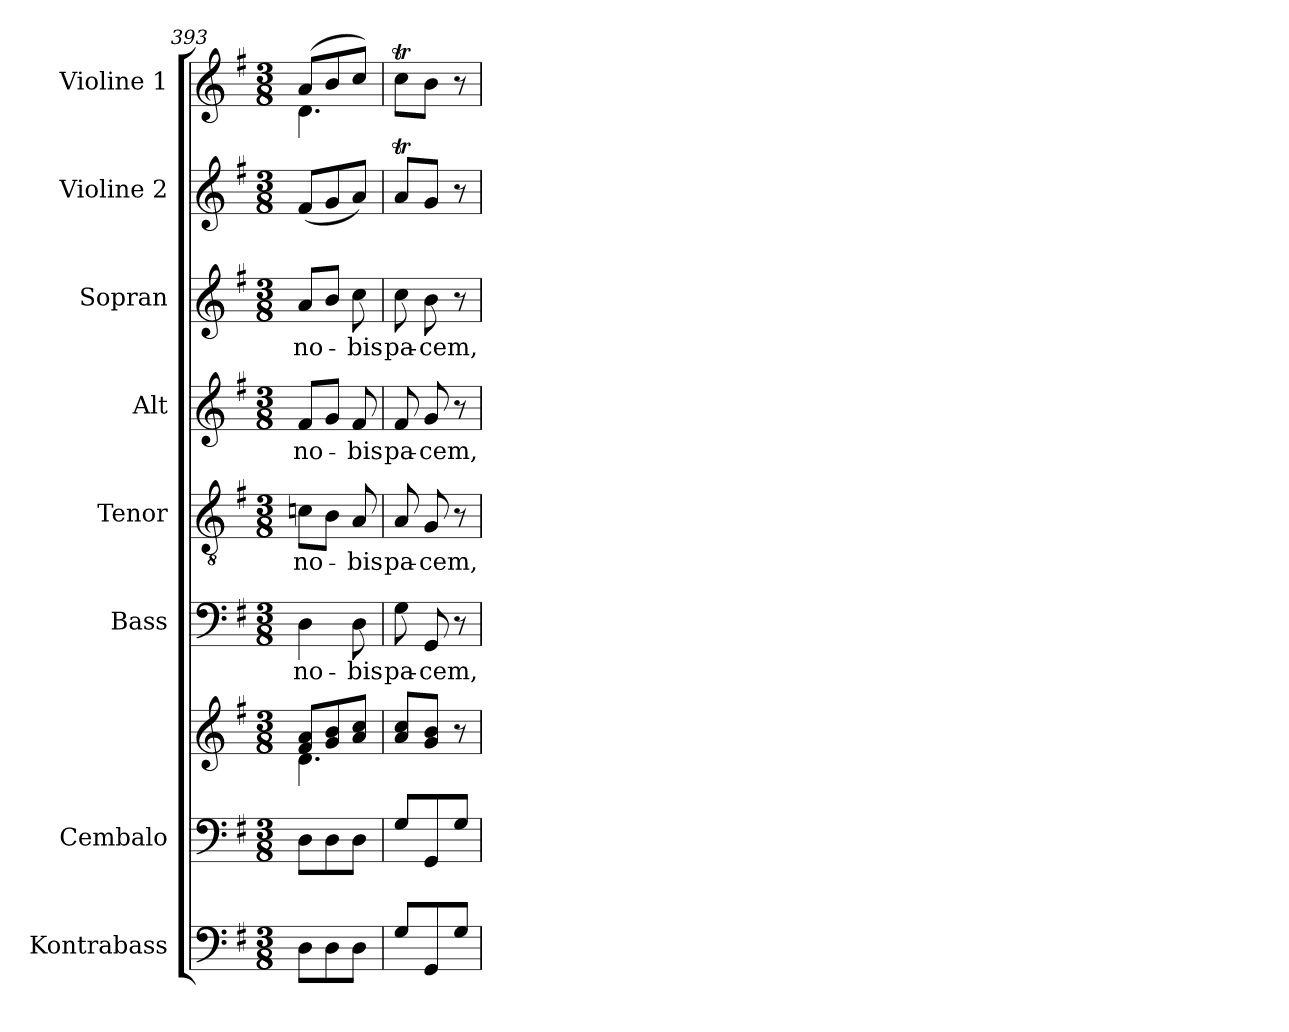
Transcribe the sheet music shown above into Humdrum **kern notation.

**kern	**kern	**kern	**kern	**text	**kern	**text	**kern	**text	**kern	**text	**kern	**kern
*part8	*part7	*part7	*part6	*part6	*part5	*part5	*part4	*part4	*part3	*part3	*part2	*part1
*staff9	*staff8	*staff7	*staff6	*staff6	*staff5	*staff5	*staff4	*staff4	*staff3	*staff3	*staff2	*staff1
*I"Kontrabass	*I"Cembalo	*	*I"Bass	*	*I"Tenor	*	*I"Alt	*	*I"Sopran	*	*I"Violine 2	*I"Violine 1
*I'Kb.	*I'Cemb.	*	*I'B.	*	*I'T.	*	*I'A.	*	*I'S.	*	*I'Vl. 2	*I'Vl. 1
*clefF4	*clefF4	*clefG2	*clefF4	*	*clefGv2	*	*clefG2	*	*clefG2	*	*clefG2	*clefG2
*ITrd7c12	*	*	*	*	*	*	*	*	*	*	*	*
*k[f#]	*k[f#]	*k[f#]	*k[f#]	*	*k[f#]	*	*k[f#]	*	*k[f#]	*	*k[f#]	*k[f#]
*G:	*G:	*G:	*G:	*	*G:	*	*G:	*	*G:	*	*G:	*G:
*M3/8	*M3/8	*M3/8	*M3/8	*	*M3/8	*	*M3/8	*	*M3/8	*	*M3/8	*M3/8
=393	=393	=393	=393	=393	=393	=393	=393	=393	=393	=393	=393	=393
*	*	*^	*	*	*	*	*	*	*	*	*	*
!	!	!	!	!	!LO:LY:b	!	!LO:LY:b	!	!LO:LY:b	!	!LO:LY:b	!	!
*	*	*	*	*	*	*	*	*	*	*	*	*	*^
8DD\L	8D\L	8f#/ 8a/L	4.d\	4D\	no-	8cn\L	no-	8f#/L	no-	8a/L	no-	(<8f#/L	(>8a/L	4.d\
8DD\	8D\	8g/ 8b/	.	.	.	8B\J	.	8g/J	.	8b/J	.	8g/	8b/	.
!	!	!	!	!	!LO:LY:b	!	!LO:LY:b	!	!LO:LY:b	!	!LO:LY:b	!	!	!
8DD\J	8D\J	8a/ 8cc/J	.	8D\	-bis	8A/	-bis	8f#/	-bis	8cc\	-bis	8a/J)	8cc/J)	.
*	*	*v	*v	*	*	*	*	*	*	*	*	*	*v	*v
=394	=394	=394	=394	=394	=394	=394	=394	=394	=394	=394	=394	=394
!	!	!	!	!LO:LY:b	!	!LO:LY:b	!	!LO:LY:b	!	!LO:LY:b	!	!
8GG/L	8G/L	8a/ 8cc/L	8G\	pa-	8A/	pa-	8f#/	pa-	8cc\	pa-	8aT/L	8ccT\L
!	!	!	!	!LO:LY:b	!	!LO:LY:b	!	!LO:LY:b	!	!LO:LY:b	!	!
8GGG/	8GG/	8g/ 8b/J	8GG/	-cem,	8G/	-cem,	8g/	-cem,	8b\	-cem,	8g/J	8b\J
8GG/J	8G/J	8r	8r	.	8r	.	8r	.	8r	.	8r	8r
=	=	=	=	=	=	=	=	=	=	=	=	=
*-	*-	*-	*-	*-	*-	*-	*-	*-	*-	*-	*-	*-
